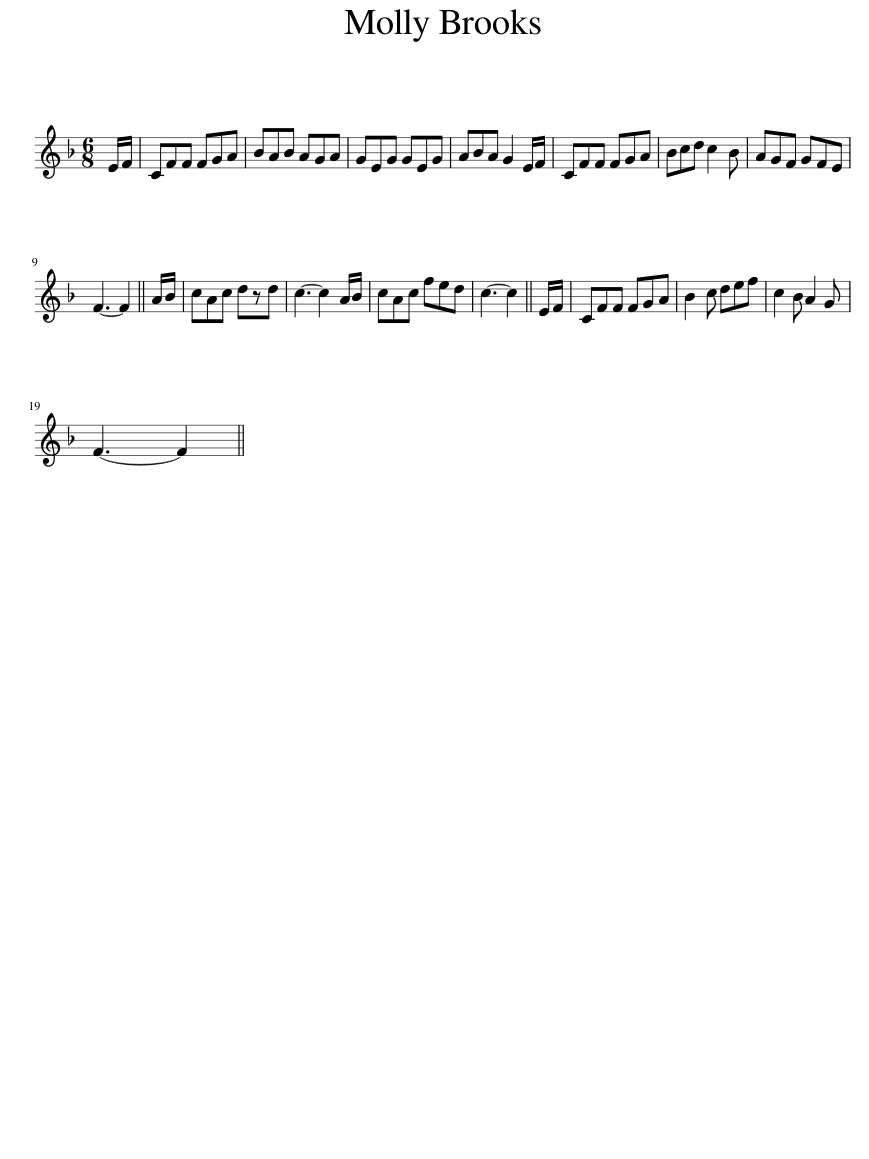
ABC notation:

X:1
L:1/8
M:6/8
I:linebreak $
K:F
V:1 treble
V:1
 E/F/ | CFF FGA | BAB AGA | GEG GEG | ABA G2 E/F/ | %5
 CFF FGA | Bcd c2 B | AGF GFE |$ F3- F2 || A/B/ | %10
 cAc dzd | c3- c2 A/B/ | cAc fed | c3- c2 || E/F/ | %15
 CFF FGA | B2 c def | c2 B A2 G |$ F3- F2 || %19
